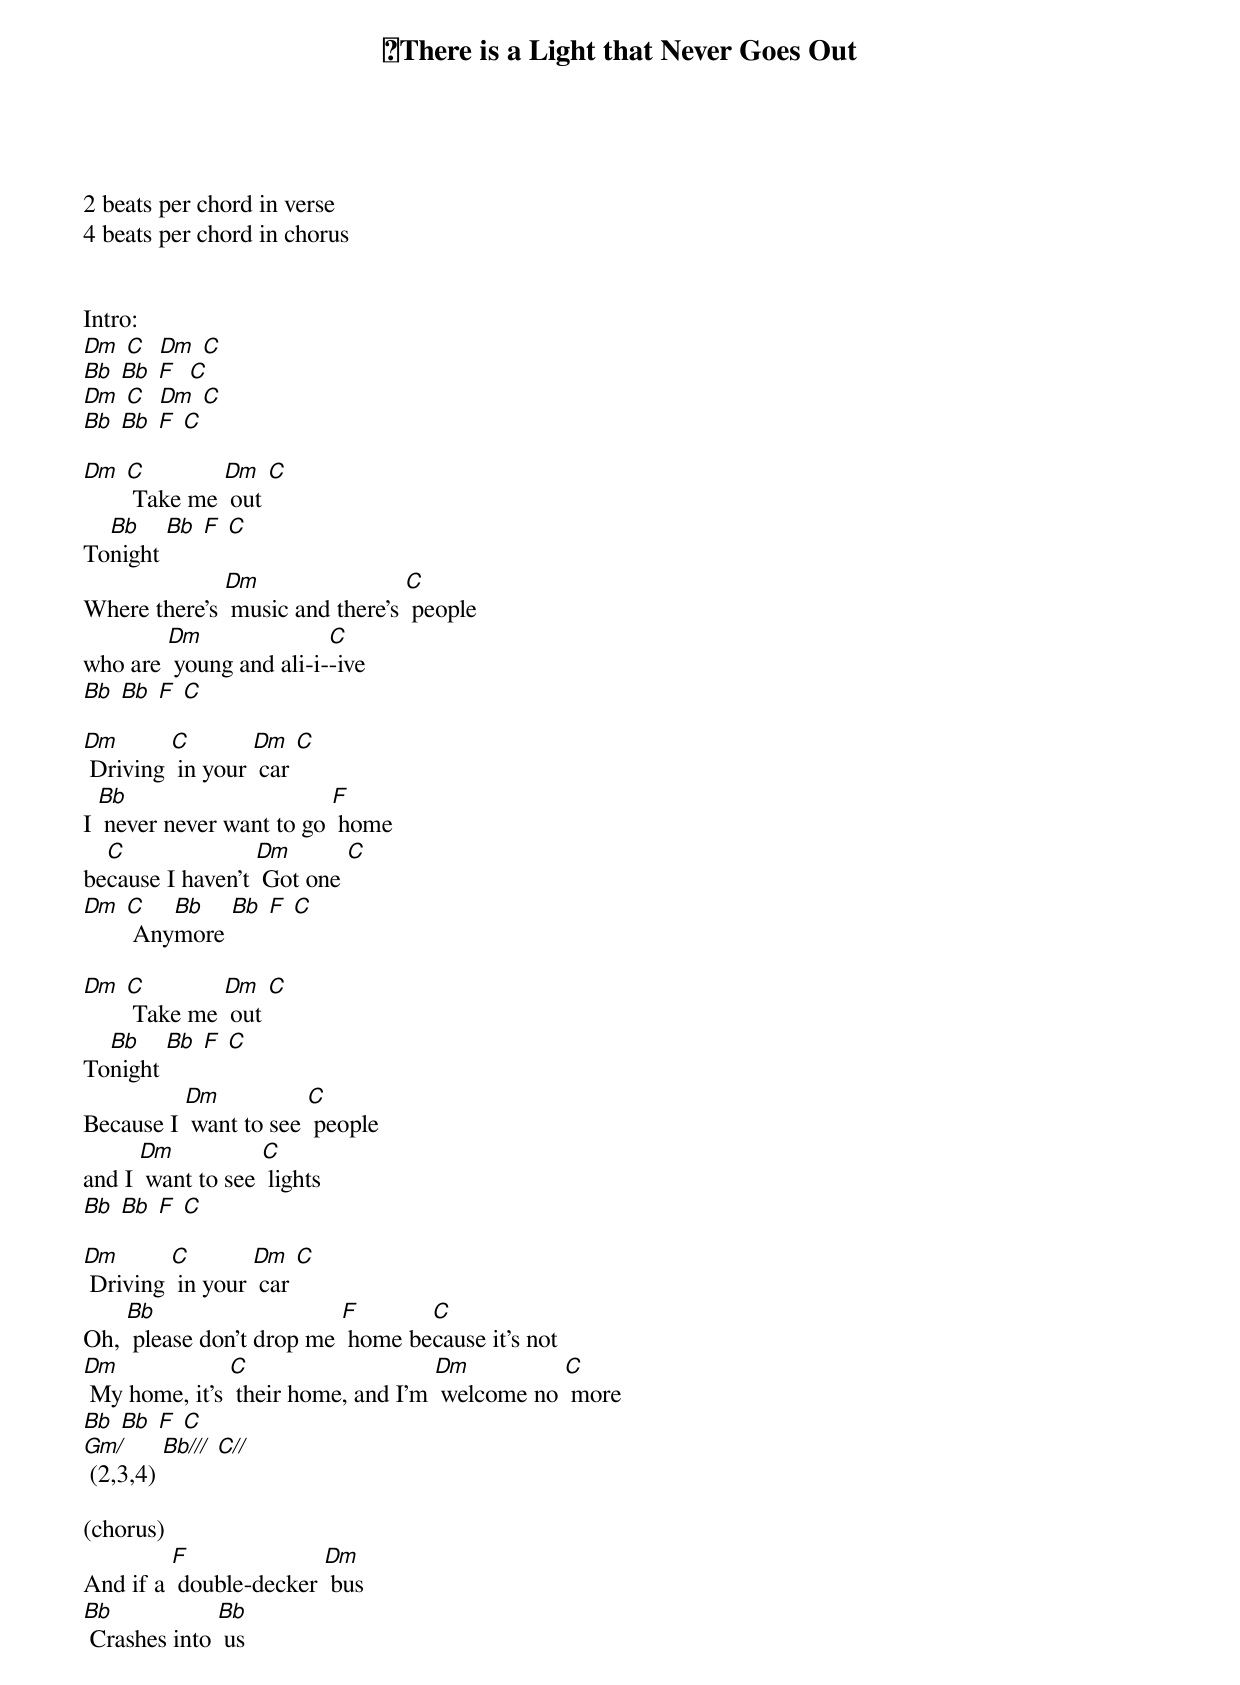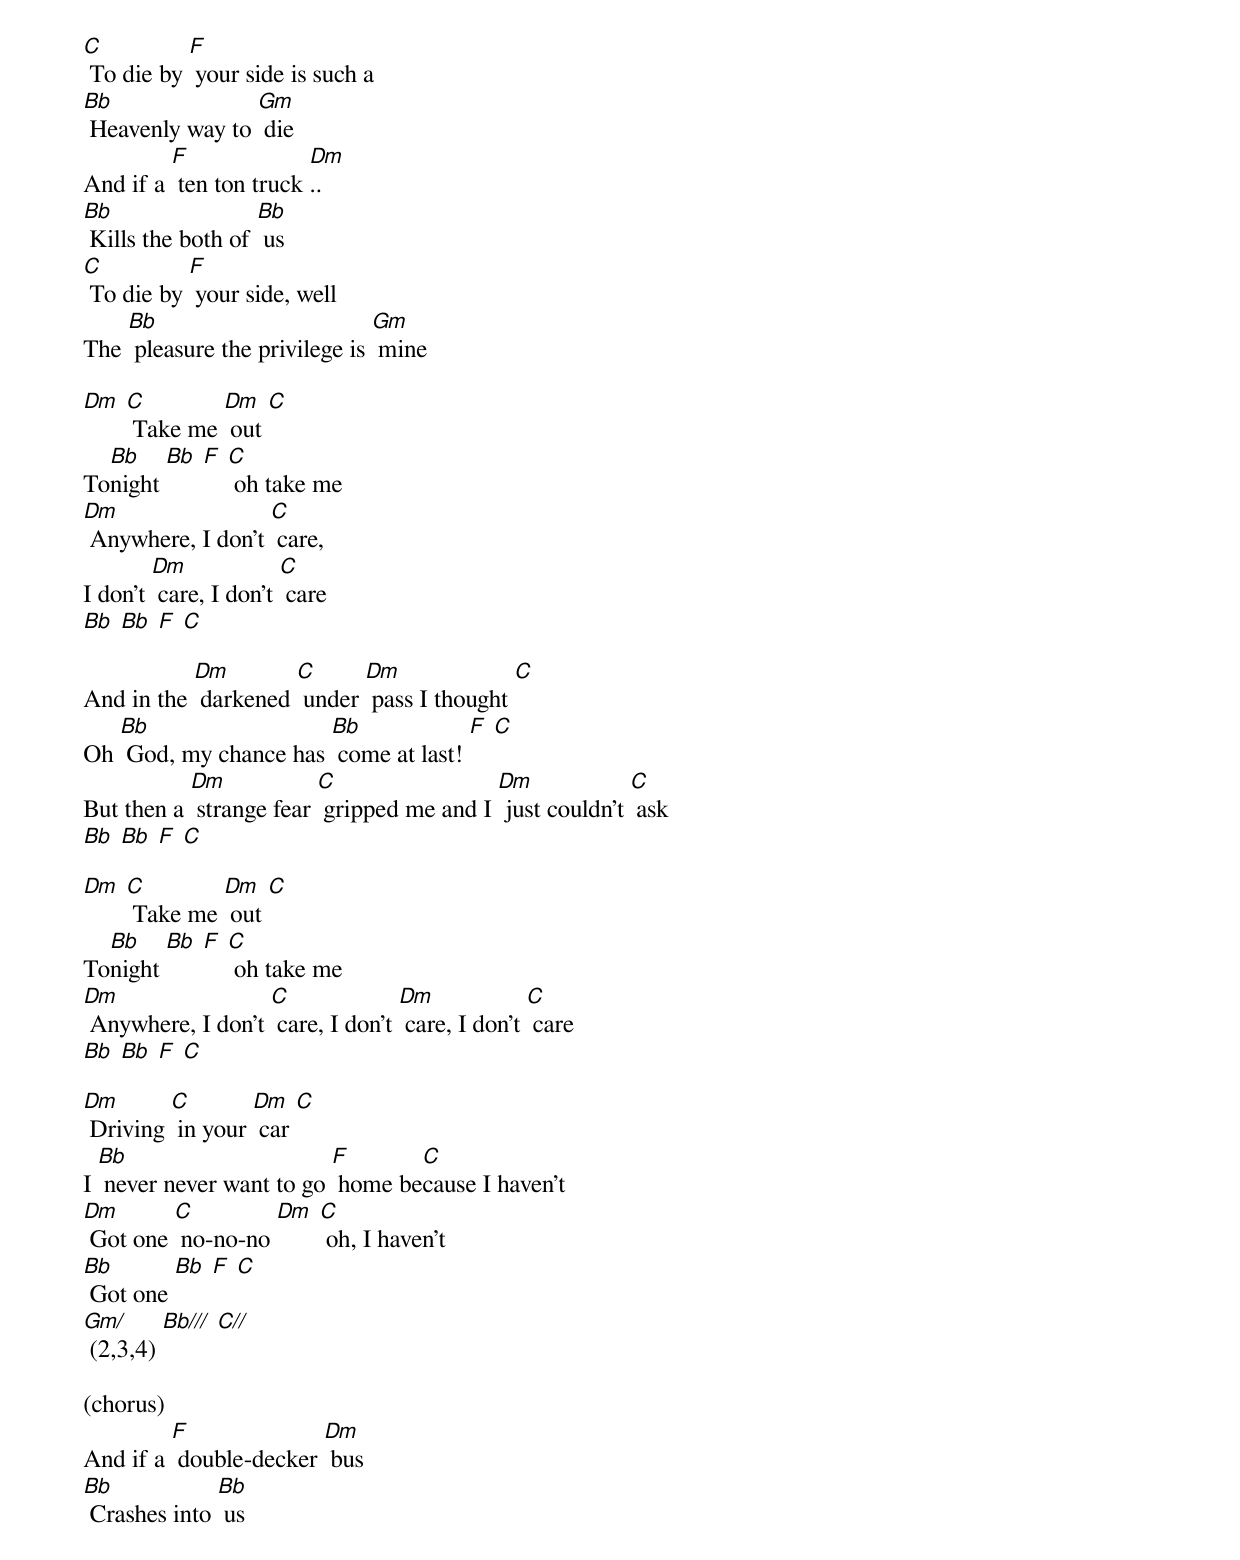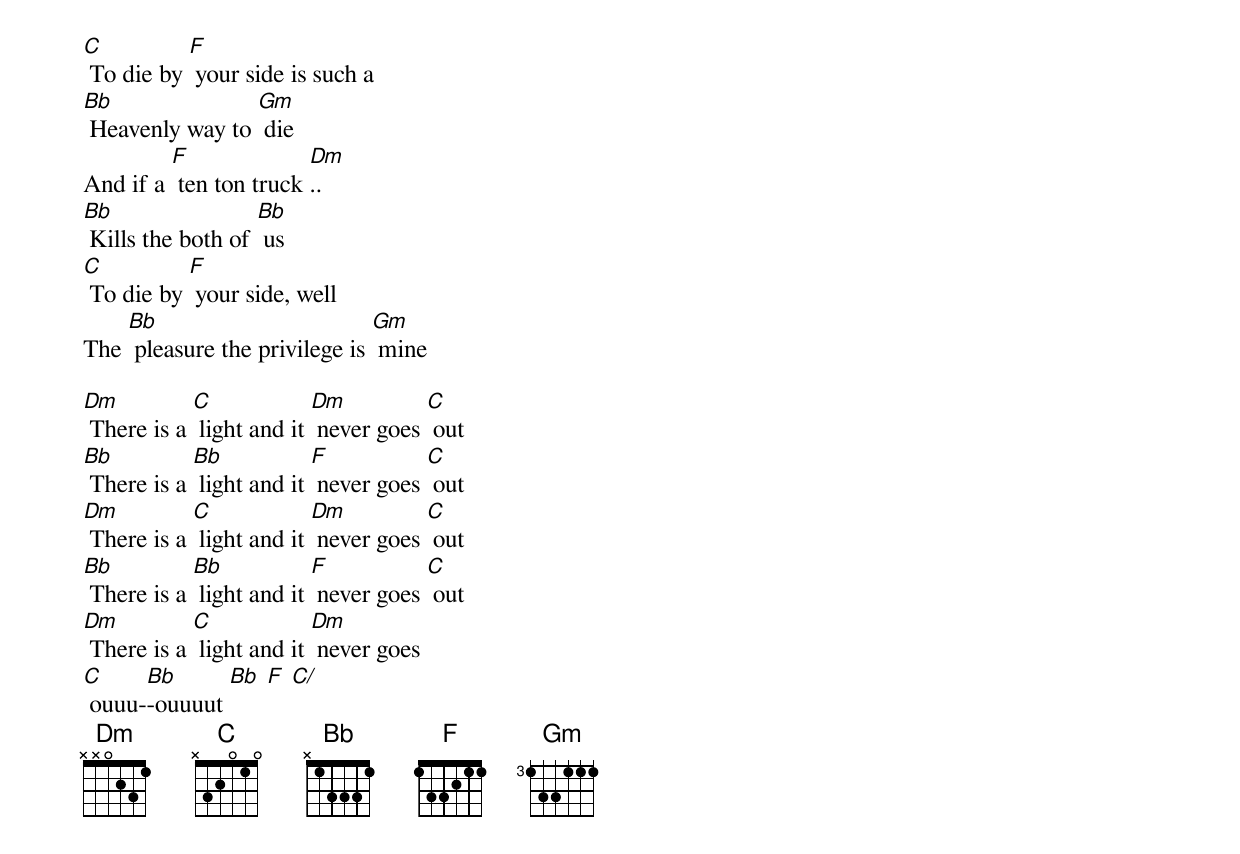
{t:🔥There is a Light that Never Goes Out}
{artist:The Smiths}
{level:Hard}
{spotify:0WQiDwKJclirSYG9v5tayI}

<span class="fw-bold fs-5">
<mark>2 beats per chord in verse
4 beats per chord in chorus</mark>
</span>

Intro:
[Dm] [C]  [Dm] [C]
[Bb] [Bb] [F]  [C]
[Dm] [C]  [Dm] [C]
[Bb] [Bb] [F] [C]

[Dm] [C] Take me [Dm] out [C]
To[Bb]night [Bb] [F] [C]
Where there's [Dm] music and there's [C] people
who are [Dm] young and ali-i-[C]-ive
[Bb] [Bb] [F] [C]

[Dm] Driving [C] in your [Dm] car [C]
I [Bb] never never want to go [F] home
be[C]cause I haven't [Dm] Got one [C]
[Dm] [C] Any[Bb]more [Bb] [F] [C]

[Dm] [C] Take me [Dm] out [C]
To[Bb]night [Bb] [F] [C]
Because I [Dm] want to see [C] people
and I [Dm] want to see [C] lights
[Bb] [Bb] [F] [C]

[Dm] Driving [C] in your [Dm] car [C]
Oh, [Bb] please don't drop me [F] home be[C]cause it's not
[Dm] My home, it's [C] their home, and I'm [Dm] welcome no [C] more
[Bb] [Bb] [F] [C]
[Gm/] (2,3,4) [Bb///] [C//]

(chorus)
And if a [F] double-decker [Dm] bus
[Bb] Crashes into [Bb] us
[C] To die by [F] your side is such a
[Bb] Heavenly way to [Gm] die
And if a [F] ten ton truck [Dm]..
[Bb] Kills the both of [Bb] us
[C] To die by [F] your side, well
The [Bb] pleasure the privilege is [Gm] mine

[Dm] [C] Take me [Dm] out [C]
To[Bb]night [Bb] [F] [C] oh take me
[Dm] Anywhere, I don't [C] care,
I don't [Dm] care, I don't [C] care
[Bb] [Bb] [F] [C]

And in the [Dm] darkened [C] under [Dm] pass I thought [C]
Oh [Bb] God, my chance has [Bb] come at last! [F] [C]
But then a [Dm] strange fear [C] gripped me and I [Dm] just couldn't [C] ask
[Bb] [Bb] [F] [C]

[Dm] [C] Take me [Dm] out [C]
To[Bb]night [Bb] [F] [C] oh take me
[Dm] Anywhere, I don't [C] care, I don't [Dm] care, I don't [C] care
[Bb] [Bb] [F] [C]

[Dm] Driving [C] in your [Dm] car [C]
I [Bb] never never want to go [F] home be[C]cause I haven't
[Dm] Got one [C] no-no-no [Dm] [C] oh, I haven’t
[Bb] Got one [Bb] [F] [C]
[Gm/] (2,3,4) [Bb///] [C//]

(chorus)
And if a [F] double-decker [Dm] bus
[Bb] Crashes into [Bb] us
[C] To die by [F] your side is such a
[Bb] Heavenly way to [Gm] die
And if a [F] ten ton truck [Dm]..
[Bb] Kills the both of [Bb] us
[C] To die by [F] your side, well
The [Bb] pleasure the privilege is [Gm] mine

[Dm] There is a [C] light and it [Dm] never goes [C] out
[Bb] There is a [Bb] light and it [F] never goes [C] out
[Dm] There is a [C] light and it [Dm] never goes [C] out
[Bb] There is a [Bb] light and it [F] never goes [C] out
[Dm] There is a [C] light and it [Dm] never goes
[C] ouuu-[Bb]-ouuuut [Bb] [F] [C/]
